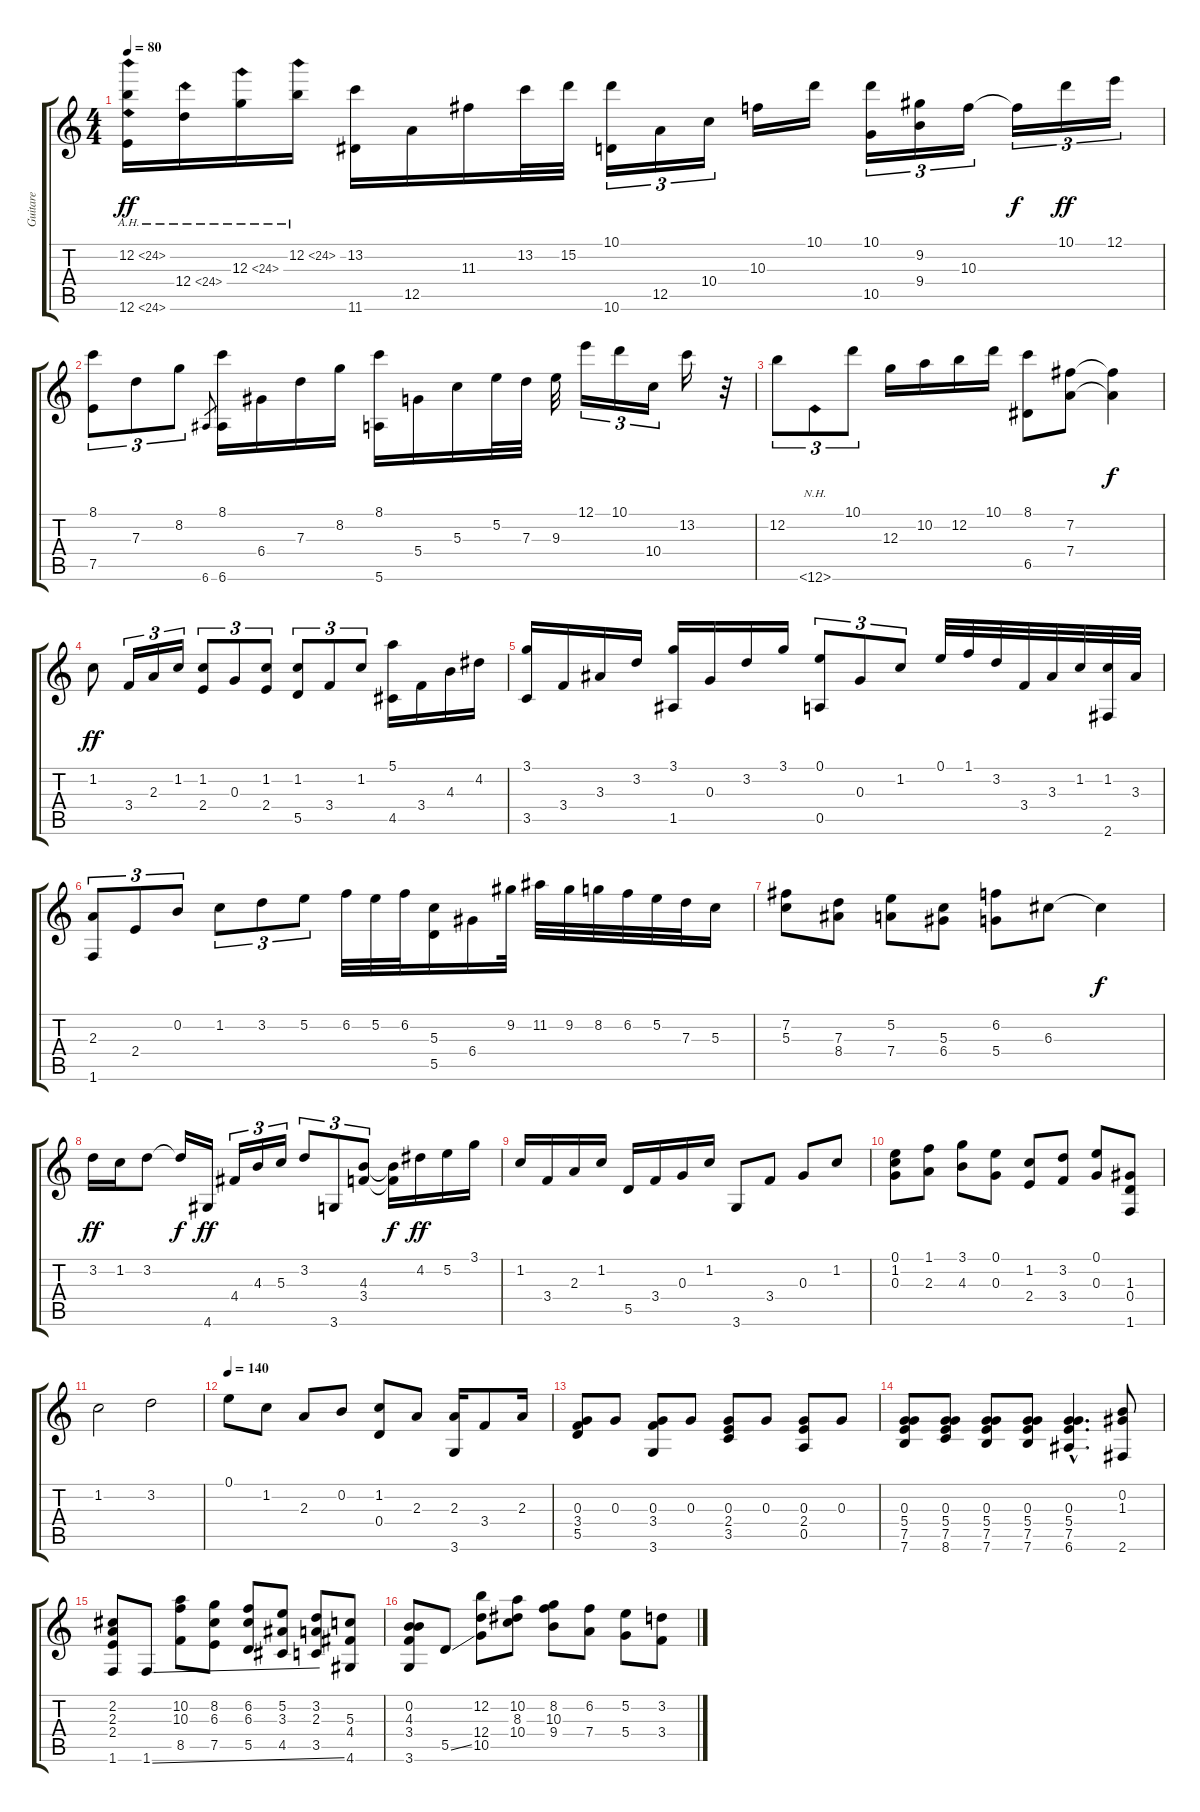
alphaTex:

\track ("Guitare" "Guitare") {instrument acousticguitarnylon}
\staff {score tabs}
\tuning (E4 B3 G3 D3 A2 E2) {hide}
\ts (4 4)
\tempo 80
\clef g2
\ks c
(12.2{ah 12} 12.6{ah 12}).16{dy ff} 12.4{ah 12}.16 12.3{ah 12}.16 12.2{ah 12}.16 (13.2 11.6).16 12.5.16 11.3.16 13.2.32 15.2.32 (10.1 10.6).16{tu (3 2)} 12.5.16{tu (3 2)} 10.4.16{tu (3 2)} 10.3.16 10.1.16 (10.1 10.5).16{tu (3 2)} (9.2 9.4).16{tu (3 2)} 10.3.16{tu (3 2)} 10.3{t}.16{tu (3 2) dy f} 10.1.16{tu (3 2) dy ff} 12.1.16{tu (3 2)} |
(8.1 7.5).8{tu (3 2)} 7.3.8{tu (3 2)} 8.2.8{tu (3 2)} 6.6.8{gr} (8.1 6.6).16 6.4.16 7.3.16 8.2.16 (8.1 5.6).16 5.4.16 5.3.16 5.2.32 7.3.32 9.3.32 12.1.16{tu (3 2)} 10.1.16{tu (3 2)} 10.4.16{tu (3 2)} 13.2.16 r.32 |
12.2.8{tu (3 2)} 12.6{nh}.8{tu (3 2)} 10.1.8{tu (3 2)} 12.3.16 10.2.16 12.2.16 10.1.16 (8.1 6.5).8 (7.2 7.4).8 (7.2{t} 7.4{t}).4{dy f} |
1.2.8{dy ff} 3.4.16{tu (3 2)} 2.3.16{tu (3 2)} 1.2.16{tu (3 2)} (1.2 2.4).8{tu (3 2)} 0.3.8{tu (3 2)} (1.2 2.4).8{tu (3 2)} (1.2 5.5).8{tu (3 2)} 3.4.8{tu (3 2)} 1.2.8{tu (3 2)} (5.1 4.5).16 3.4.16 4.3.16 4.2.16 |
(3.1 3.5).16 3.4.16 3.3.16 3.2.16 (3.1 1.5).16 0.3.16 3.2.16 3.1.16 (0.1 0.5).8{tu (3 2)} 0.3.8{tu (3 2)} 1.2.8{tu (3 2)} 0.1.32 1.1.32 3.2.32 3.4.32 3.3.32 1.2.32 (1.2 2.6).32 3.3.32 |
(2.3 1.6).8{tu (3 2)} 2.4.8{tu (3 2)} 0.2.8{tu (3 2)} 1.2.8{tu (3 2)} 3.2.8{tu (3 2)} 5.2.8{tu (3 2)} 6.2.32 5.2.32 6.2.32 (5.3 5.5).16 6.4.16 9.2.32 11.2.32 9.2.32 8.2.32 6.2.32 5.2.32 7.3.32 5.3.16 |
(7.2 5.3).8 (7.3 8.4).8 (5.2 7.4).8 (5.3 6.4).8 (6.2 5.4).8 6.3.8 6.3{t}.4{dy f} |
3.2.16{dy ff} 1.2.16 3.2.8 3.2{t}.16{dy f} 4.6.16{dy ff} 4.4.16{tu (3 2)} 4.3.16{tu (3 2)} 5.3.16{tu (3 2)} 3.2.8{tu (3 2)} 3.6.8{tu (3 2)} (4.3 3.4).8{tu (3 2)} (4.3{t} 3.4{t}).16{dy f} 4.2.16{dy ff} 5.2.16 3.1.16 |
1.2.16 3.4.16 2.3.16 1.2.16 5.5.16 3.4.16 0.3.16 1.2.16 3.6.8 3.4.8 0.3.8 1.2.8 |
(0.1 1.2 0.3).8 (1.1 2.3).8 (3.1 4.3).8 (0.1 0.3).8 (1.2 2.4).8 (3.2 3.4).8 (0.1 0.3).8 (1.3 0.4 1.6).8 |
1.2.2 3.2.2 |
\tempo 140
0.1.8 1.2.8 2.3.8 0.2.8 (1.2 0.4).8 2.3.8 (2.3 3.6).16 3.4.8 2.3.16 |
(0.3 3.4 5.5).8 0.3.8 (0.3 3.4 3.6).8 0.3.8 (0.3 2.4 3.5).8 0.3.8 (0.3 2.4 0.5).8 0.3.8 |
(0.3 5.4 7.5 7.6).8 (0.3 5.4 7.5 8.6).8 (0.3 5.4 7.5 7.6).8 (0.3 5.4 7.5 7.6).8 (0.3{hac} 5.4{hac} 7.5{hac} 6.6{hac}).4{d} (0.2 1.3 2.6).8 |
(2.2 2.3 2.4 1.6).8 1.6{ss}.8 (10.2 10.3 8.5).8 (8.2 6.3 7.5).8 (6.2 6.3 5.5).8 (5.2 3.3 4.5).8 (3.2 2.3 3.5).8 (5.3 4.4 4.6).8 |
(0.2 4.3 3.4 3.6).8 5.5{ss}.8 (12.2 12.4 10.5).8 (10.2 8.3 10.4).8 (8.2 10.3 9.4).8 (6.2 7.4).8 (5.2 5.4).8 (3.2 3.4).8
